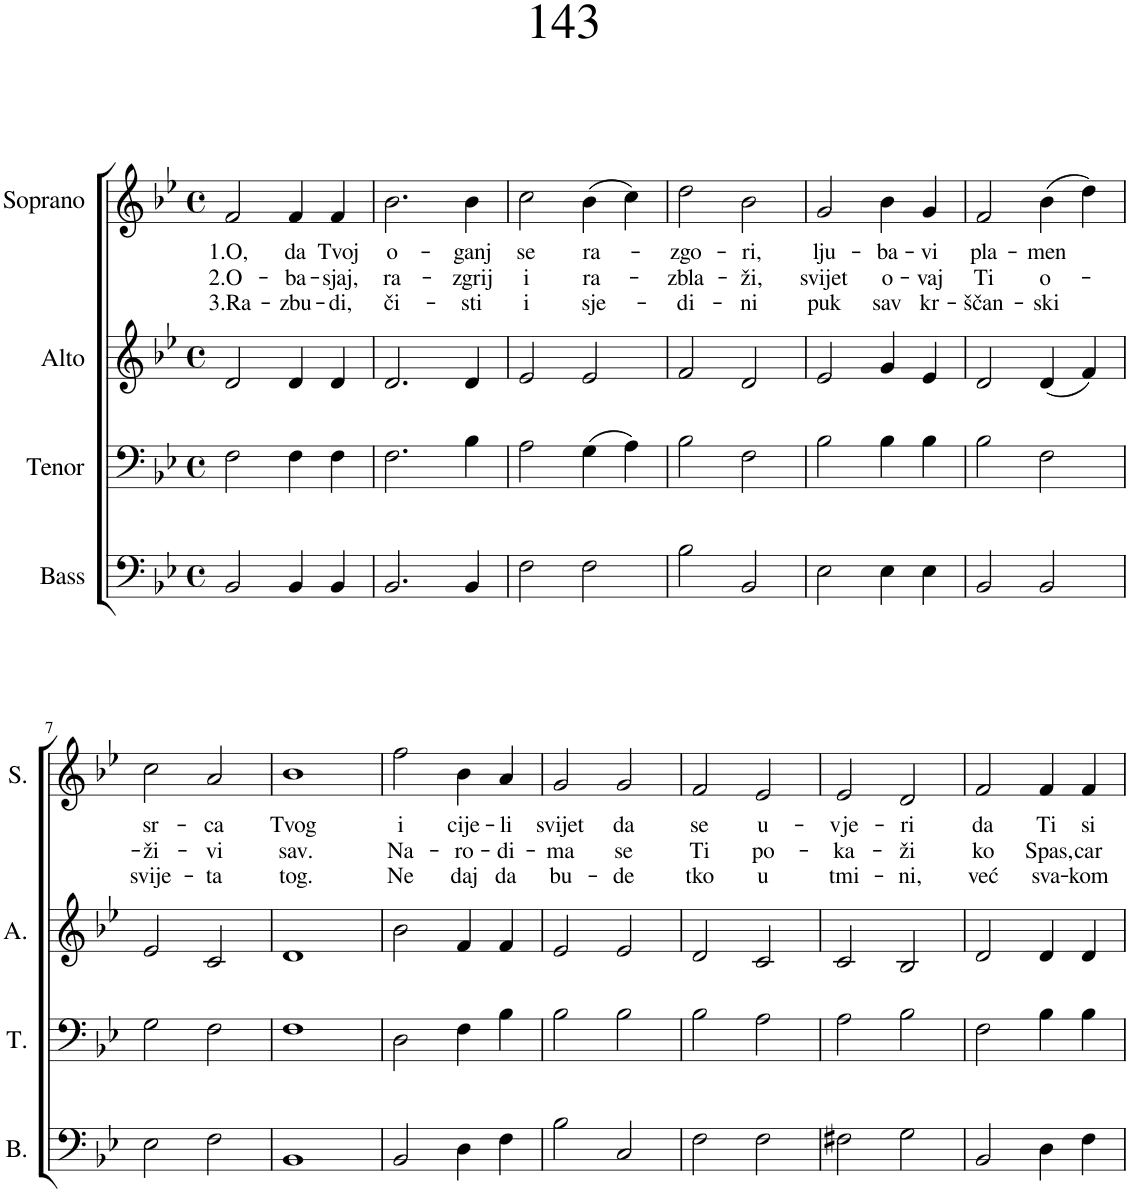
**kern	**kern	**kern	**kern	**text	**text	**text
*part4	*part3	*part2	*part1	*part1	*part1	*part1
*staff4	*staff3	*staff2	*staff1	*staff1	*staff1	*staff1
*I"Bass	*I"Tenor	*I"Alto	*I"Soprano	*	*	*
*I'B.	*I'T.	*I'A.	*I'S.	*	*	*
*clefF4	*clefF4	*clefG2	*clefG2	*	*	*
*k[b-e-]	*k[b-e-]	*k[b-e-]	*k[b-e-]	*	*	*
*M4/4	*M4/4	*M4/4	*M4/4	*	*	*
*met(c)	*met(c)	*met(c)	*met(c)	*	*	*
=1	=1	=1	=1	=1	=1	=1
!	!	!	!	!LO:LY:b	!LO:LY:b	!LO:LY:b
2BB-/	2F\	2d/	2f/	1.O,	2.O-	3.Ra-
!	!	!	!	!LO:LY:b	!LO:LY:b	!LO:LY:b
4BB-/	4F\	4d/	4f/	da	-ba-	-zbu-
!	!	!	!	!LO:LY:b	!LO:LY:b	!LO:LY:b
4BB-/	4F\	4d/	4f/	Tvoj	-sjaj,	-di,
=2	=2	=2	=2	=2	=2	=2
!	!	!	!	!LO:LY:b	!LO:LY:b	!LO:LY:b
2.BB-/	2.F\	2.d/	2.b-\	o-	ra-	či-
!	!	!	!	!LO:LY:b	!LO:LY:b	!LO:LY:b
4BB-/	4B-\	4d/	4b-\	-ganj	-zgrij	-sti
=3	=3	=3	=3	=3	=3	=3
!	!	!	!	!LO:LY:b	!LO:LY:b	!LO:LY:b
2F\	2A\	2e-/	2cc\	se	i	i
!	!	!	!	!LO:LY:b	!LO:LY:b	!LO:LY:b
2F\	(4G\	2e-/	(4b-\	ra-	ra-	sje-
.	4A\)	.	4cc\)	.	.	.
=4	=4	=4	=4	=4	=4	=4
!	!	!	!	!LO:LY:b	!LO:LY:b	!LO:LY:b
2B-\	2B-\	2f/	2dd\	-zgo-	-zbla-	-di-
!	!	!	!	!LO:LY:b	!LO:LY:b	!LO:LY:b
2BB-/	2F\	2d/	2b-\	-ri,	-ži,	-ni
=5	=5	=5	=5	=5	=5	=5
!	!	!	!	!LO:LY:b	!LO:LY:b	!LO:LY:b
2E-\	2B-\	2e-/	2g/	lju-	svijet	puk
!	!	!	!	!LO:LY:b	!LO:LY:b	!LO:LY:b
4E-\	4B-\	4g/	4b-\	-ba-	o-	sav
!	!	!	!	!LO:LY:b	!LO:LY:b	!LO:LY:b
4E-\	4B-\	4e-/	4g/	-vi	-vaj	kr-
=6	=6	=6	=6	=6	=6	=6
!	!	!	!	!LO:LY:b	!LO:LY:b	!LO:LY:b
2BB-/	2B-\	2d/	2f/	pla-	Ti	-ščan-
!	!	!	!	!LO:LY:b	!LO:LY:b	!LO:LY:b
2BB-/	2F\	(4d/	(4b-\	-men	o-	-ski
.	.	4f/)	4dd\)	.	.	.
!!LO:LB:g=z
=7	=7	=7	=7	=7	=7	=7
!	!	!	!	!LO:LY:b	!LO:LY:b	!LO:LY:b
2E-\	2G\	2e-/	2cc\	sr-	-ži-	svije-
!	!	!	!	!LO:LY:b	!LO:LY:b	!LO:LY:b
2F\	2F\	2c/	2a/	-ca	-vi	-ta
=8	=8	=8	=8	=8	=8	=8
!	!	!	!	!LO:LY:b	!LO:LY:b	!LO:LY:b
1BB-	1F	1d	1b-	Tvog	sav.	tog.
=9	=9	=9	=9	=9	=9	=9
!	!	!	!	!LO:LY:b	!LO:LY:b	!LO:LY:b
2BB-/	2D\	2b-\	2ff\	i	Na-	Ne
!	!	!	!	!LO:LY:b	!LO:LY:b	!LO:LY:b
4D\	4F\	4f/	4b-\	cije-	-ro-	daj
!	!	!	!	!LO:LY:b	!LO:LY:b	!LO:LY:b
4F\	4B-\	4f/	4a/	-li	-di-	da
=10	=10	=10	=10	=10	=10	=10
!	!	!	!	!LO:LY:b	!LO:LY:b	!LO:LY:b
2B-\	2B-\	2e-/	2g/	svijet	-ma	bu-
!	!	!	!	!LO:LY:b	!LO:LY:b	!LO:LY:b
2C/	2B-\	2e-/	2g/	da	se	-de
=11	=11	=11	=11	=11	=11	=11
!	!	!	!	!LO:LY:b	!LO:LY:b	!LO:LY:b
2F\	2B-\	2d/	2f/	se	Ti	tko
!	!	!	!	!LO:LY:b	!LO:LY:b	!LO:LY:b
2F\	2A\	2c/	2e-/	u-	po-	u
=12	=12	=12	=12	=12	=12	=12
!	!	!	!	!LO:LY:b	!LO:LY:b	!LO:LY:b
2F#X\	2A\	2c/	2e-/	-vje-	-ka-	tmi-
!	!	!	!	!LO:LY:b	!LO:LY:b	!LO:LY:b
2G\	2B-\	2B-/	2d/	-ri	-ži	-ni,
=13	=13	=13	=13	=13	=13	=13
!	!	!	!	!LO:LY:b	!LO:LY:b	!LO:LY:b
2BB-/	2F\	2d/	2f/	da	ko	već
!	!	!	!	!LO:LY:b	!LO:LY:b	!LO:LY:b
4D\	4B-\	4d/	4f/	Ti	Spas,	sva-
!	!	!	!	!LO:LY:b	!LO:LY:b	!LO:LY:b
4F\	4B-\	4d/	4f/	si	car	-kom
=	=	=	=	=	=	=
*-	*-	*-	*-	*-	*-	*-
